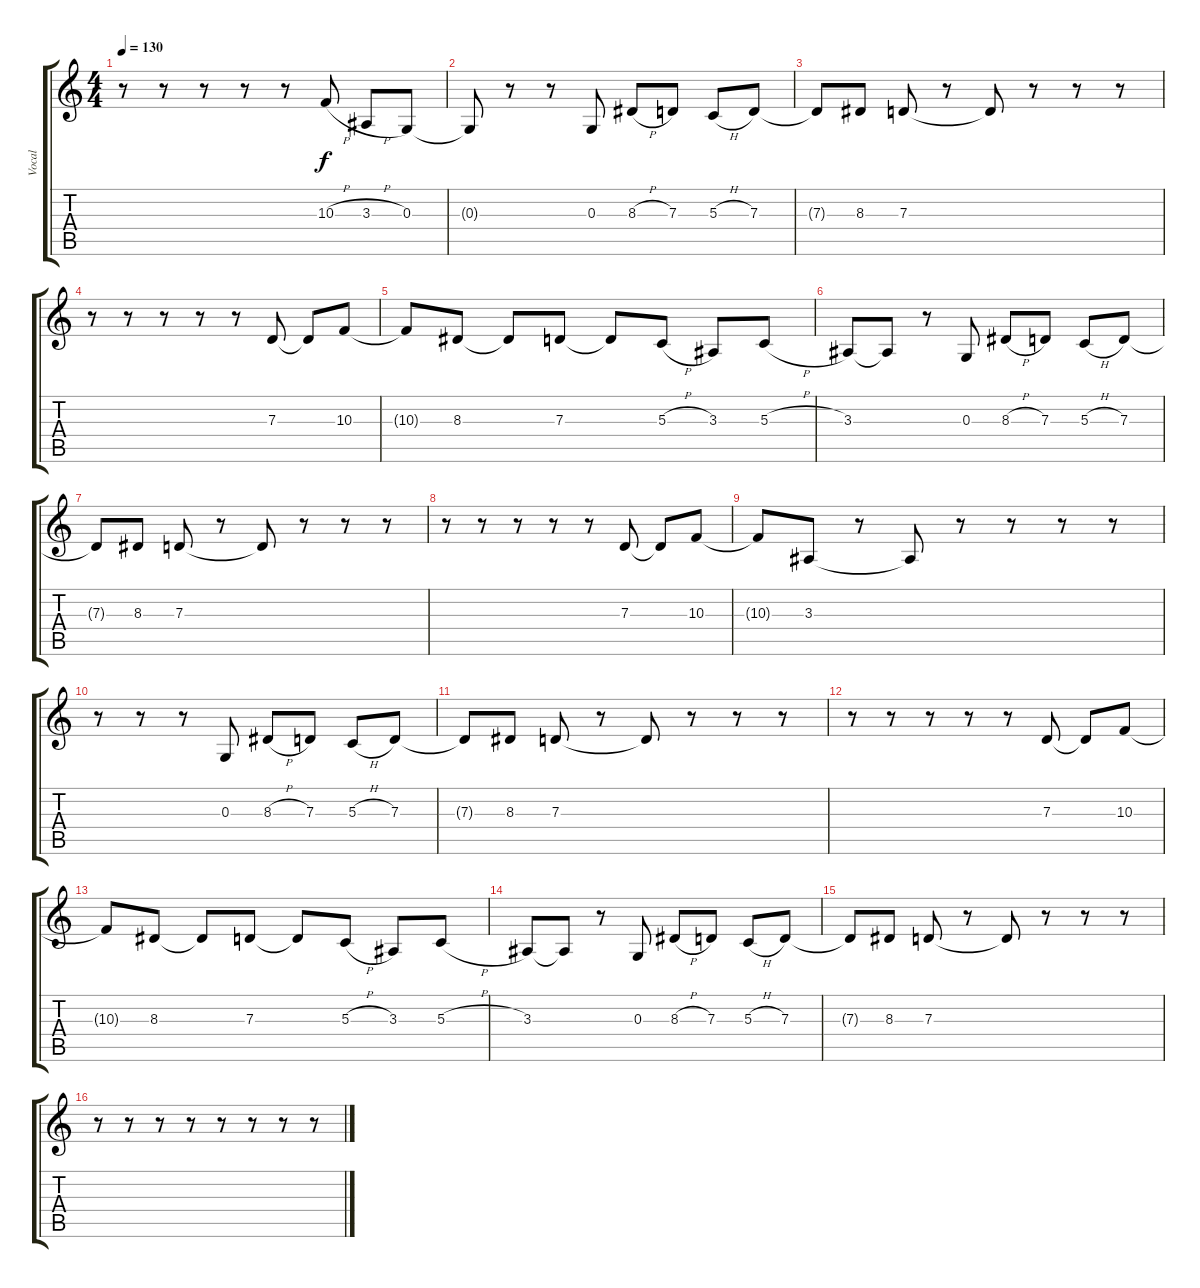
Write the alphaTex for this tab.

\track ("Vocal" "Vocal") {instrument lead6voice}
\staff {score tabs}
\tuning (E4 B3 G3 D3 A2 E2) {hide}
\ts (4 4)
\tempo 130
\clef g2
\ks c
r.8{dy f} r.8 r.8 r.8 r.8 10.3{h t}.8 3.3{h}.8 0.3.8 |
0.3{t}.8 r.8 r.8 0.3.8 8.3{h}.8 7.3.8 5.3{h}.8 7.3.8 |
7.3{t}.8 8.3.8 7.3.8 r.8 7.3{t}.8 r.8 r.8 r.8 |
r.8 r.8 r.8 r.8 r.8 7.3.8 7.3{t}.8 10.3.8 |
10.3{t}.8 8.3.8 8.3{t}.8 7.3.8 7.3{t}.8 5.3{h}.8 3.3.8 5.3{h}.8 |
3.3.8 3.3{t}.8 r.8 0.3.8 8.3{h}.8 7.3.8 5.3{h}.8 7.3.8 |
7.3{t}.8 8.3.8 7.3.8 r.8 7.3{t}.8 r.8 r.8 r.8 |
r.8 r.8 r.8 r.8 r.8 7.3.8 7.3{t}.8 10.3.8 |
10.3{t}.8 3.3.8 r.8 3.3{t}.8 r.8 r.8 r.8 r.8 |
r.8 r.8 r.8 0.3.8 8.3{h}.8 7.3.8 5.3{h}.8 7.3.8 |
7.3{t}.8 8.3.8 7.3.8 r.8 7.3{t}.8 r.8 r.8 r.8 |
r.8 r.8 r.8 r.8 r.8 7.3.8 7.3{t}.8 10.3.8 |
10.3{t}.8 8.3.8 8.3{t}.8 7.3.8 7.3{t}.8 5.3{h}.8 3.3.8 5.3{h}.8 |
3.3.8 3.3{t}.8 r.8 0.3.8 8.3{h}.8 7.3.8 5.3{h}.8 7.3.8 |
7.3{t}.8 8.3.8 7.3.8 r.8 7.3{t}.8 r.8 r.8 r.8 |
r.8 r.8 r.8 r.8 r.8 r.8 r.8 r.8
